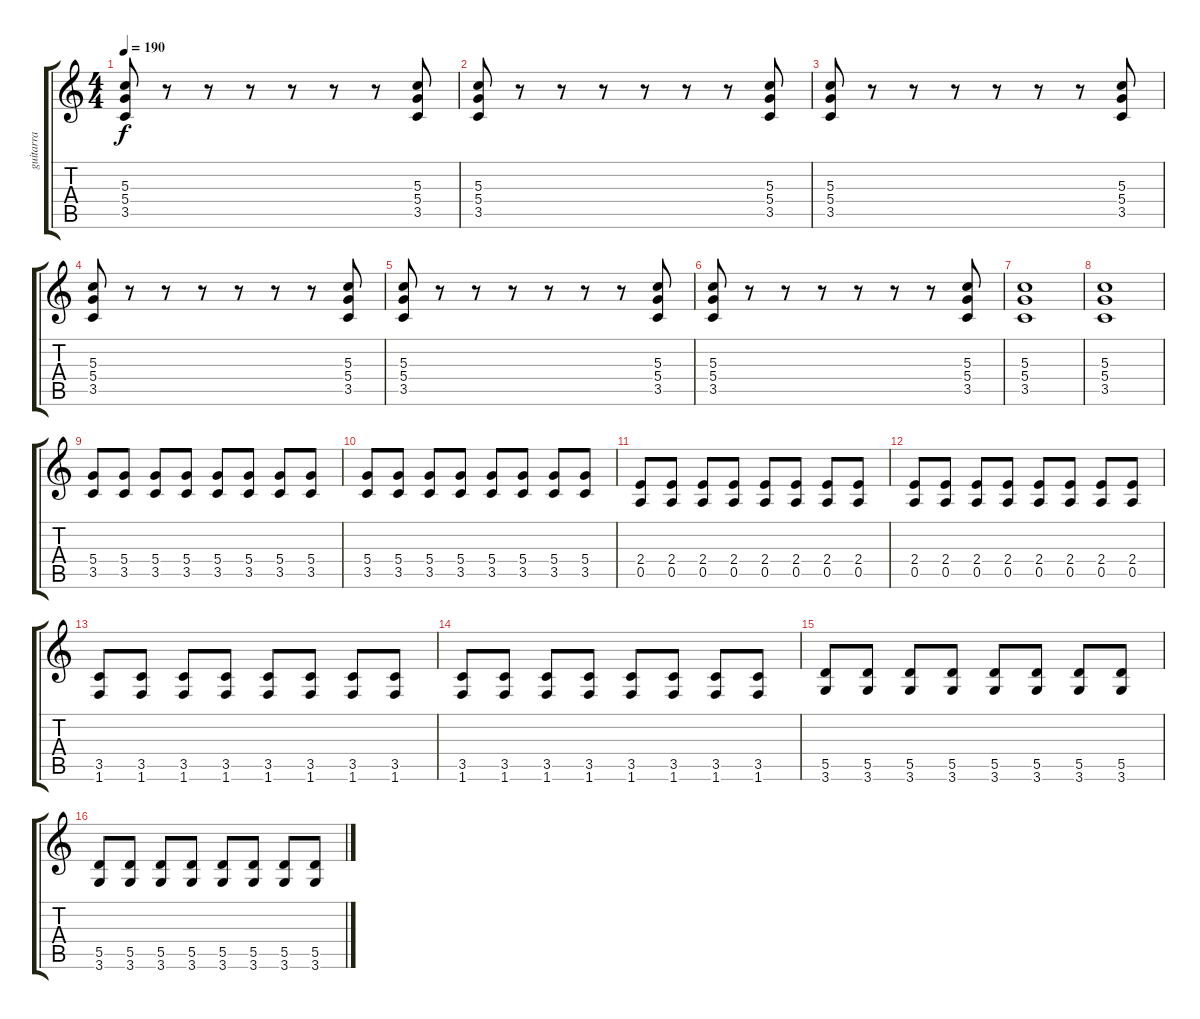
\track ("guitarra" "guitarra") {instrument distortionguitar}
\staff {score tabs}
\tuning (E4 B3 G3 D3 A2 E2) {hide}
\ts (4 4)
\tempo 190
\clef g2
\ks c
(5.3 5.4 3.5).8{dy f instrument distortionguitar} r.8 r.8 r.8 r.8 r.8 r.8 (5.3 5.4 3.5).8 |
(5.3 5.4 3.5).8 r.8 r.8 r.8 r.8 r.8 r.8 (5.3 5.4 3.5).8 |
(5.3 5.4 3.5).8 r.8 r.8 r.8 r.8 r.8 r.8 (5.3 5.4 3.5).8 |
(5.3 5.4 3.5).8 r.8 r.8 r.8 r.8 r.8 r.8 (5.3 5.4 3.5).8 |
(5.3 5.4 3.5).8 r.8 r.8 r.8 r.8 r.8 r.8 (5.3 5.4 3.5).8 |
(5.3 5.4 3.5).8 r.8 r.8 r.8 r.8 r.8 r.8 (5.3 5.4 3.5).8 |
(5.3 5.4 3.5).1 |
(5.3 5.4 3.5).1 |
(5.4 3.5).8 (5.4 3.5).8 (5.4 3.5).8 (5.4 3.5).8 (5.4 3.5).8 (5.4 3.5).8 (5.4 3.5).8 (5.4 3.5).8 |
(5.4 3.5).8 (5.4 3.5).8 (5.4 3.5).8 (5.4 3.5).8 (5.4 3.5).8 (5.4 3.5).8 (5.4 3.5).8 (5.4 3.5).8 |
(2.4 0.5).8 (2.4 0.5).8 (2.4 0.5).8 (2.4 0.5).8 (2.4 0.5).8 (2.4 0.5).8 (2.4 0.5).8 (2.4 0.5).8 |
(2.4 0.5).8 (2.4 0.5).8 (2.4 0.5).8 (2.4 0.5).8 (2.4 0.5).8 (2.4 0.5).8 (2.4 0.5).8 (2.4 0.5).8 |
(3.5 1.6).8 (3.5 1.6).8 (3.5 1.6).8 (3.5 1.6).8 (3.5 1.6).8 (3.5 1.6).8 (3.5 1.6).8 (3.5 1.6).8 |
(3.5 1.6).8 (3.5 1.6).8 (3.5 1.6).8 (3.5 1.6).8 (3.5 1.6).8 (3.5 1.6).8 (3.5 1.6).8 (3.5 1.6).8 |
(5.5 3.6).8 (5.5 3.6).8 (5.5 3.6).8 (5.5 3.6).8 (5.5 3.6).8 (5.5 3.6).8 (5.5 3.6).8 (5.5 3.6).8 |
(5.5 3.6).8 (5.5 3.6).8 (5.5 3.6).8 (5.5 3.6).8 (5.5 3.6).8 (5.5 3.6).8 (5.5 3.6).8 (5.5 3.6).8
